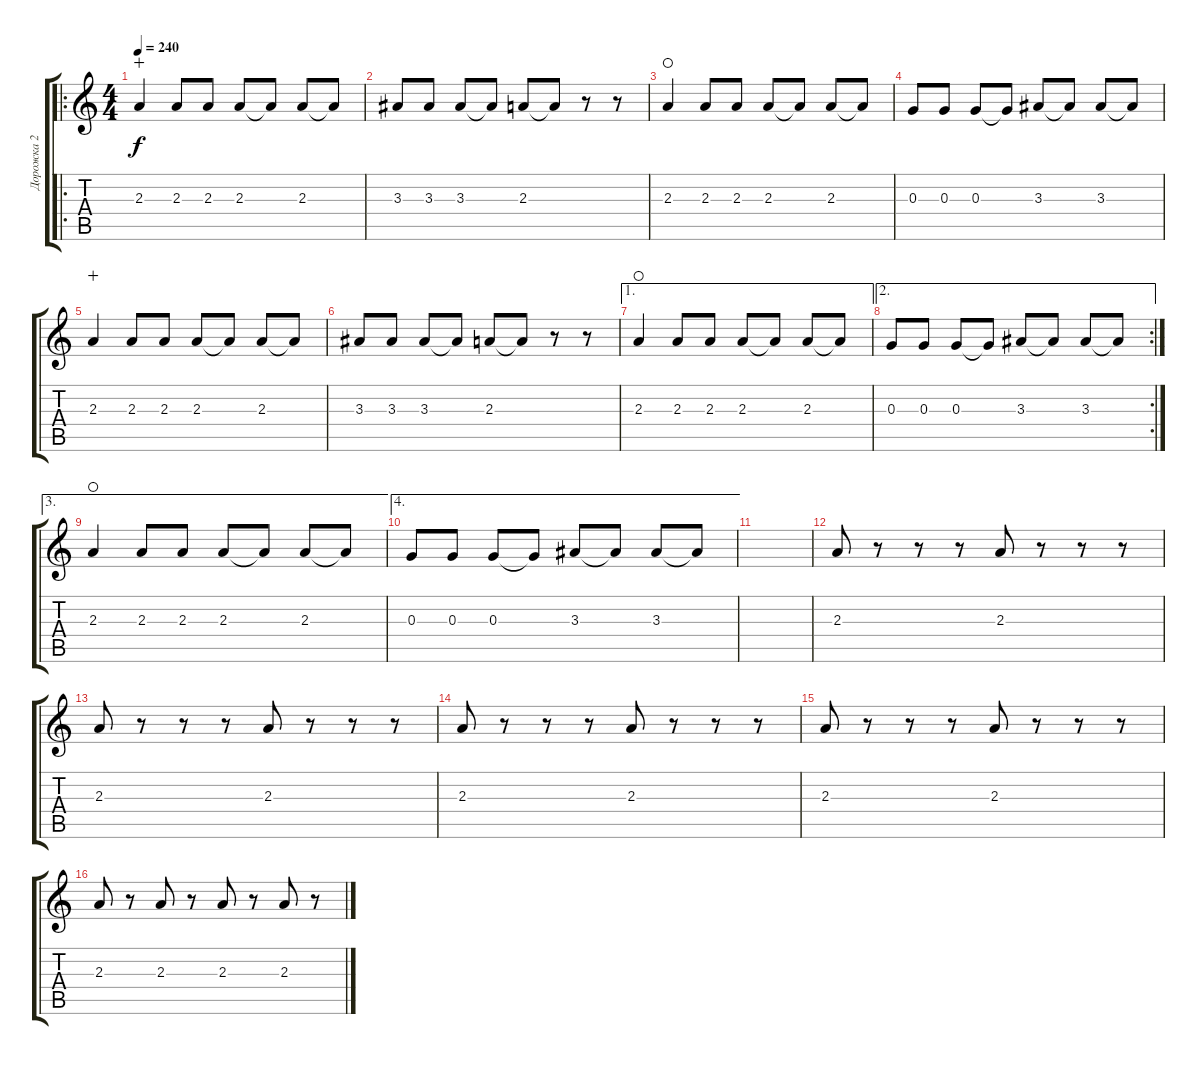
\track ("Дорожка 2" "Дорожка 2") {instrument acousticguitarsteel}
\staff {score tabs}
\tuning (E4 B3 G3 D3 A2 E2) {hide}
\ro
\ts (4 4)
\tempo 240
\clef g2
\ks c
2.3.4{dy f volume 13 instrument overdrivenguitar wahc} 2.3.8 2.3.8 2.3.8 2.3{t}.8 2.3.8 2.3{t}.8 |
3.3.8 3.3.8 3.3.8 3.3{t}.8 2.3.8 2.3{t}.8 r.8 r.8 |
2.3.4{waho} 2.3.8 2.3.8 2.3.8 2.3{t}.8 2.3.8 2.3{t}.8 |
0.3.8 0.3.8 0.3.8 0.3{t}.8 3.3.8 3.3{t}.8 3.3.8 3.3{t}.8 |
2.3.4{wahc} 2.3.8 2.3.8 2.3.8 2.3{t}.8 2.3.8 2.3{t}.8 |
3.3.8 3.3.8 3.3.8 3.3{t}.8 2.3.8 2.3{t}.8 r.8 r.8 |
\ae 1
2.3.4{waho} 2.3.8 2.3.8 2.3.8 2.3{t}.8 2.3.8 2.3{t}.8 |
\ae 2
\rc 2
0.3.8 0.3.8 0.3.8 0.3{t}.8 3.3.8 3.3{t}.8 3.3.8 3.3{t}.8 |
\ae 3
2.3.4{waho} 2.3.8 2.3.8 2.3.8 2.3{t}.8 2.3.8 2.3{t}.8 |
\ae 4
0.3.8 0.3.8 0.3.8 0.3{t}.8 3.3.8 3.3{t}.8 3.3.8 3.3{t}.8 |
|
2.3.8{instrument acousticguitarsteel} r.8 r.8 r.8 2.3.8 r.8 r.8 r.8 |
2.3.8 r.8 r.8 r.8 2.3.8 r.8 r.8 r.8 |
2.3.8 r.8 r.8 r.8 2.3.8 r.8 r.8 r.8 |
2.3.8 r.8 r.8 r.8 2.3.8 r.8 r.8 r.8 |
2.3.8 r.8 2.3.8 r.8 2.3.8 r.8 2.3.8 r.8
